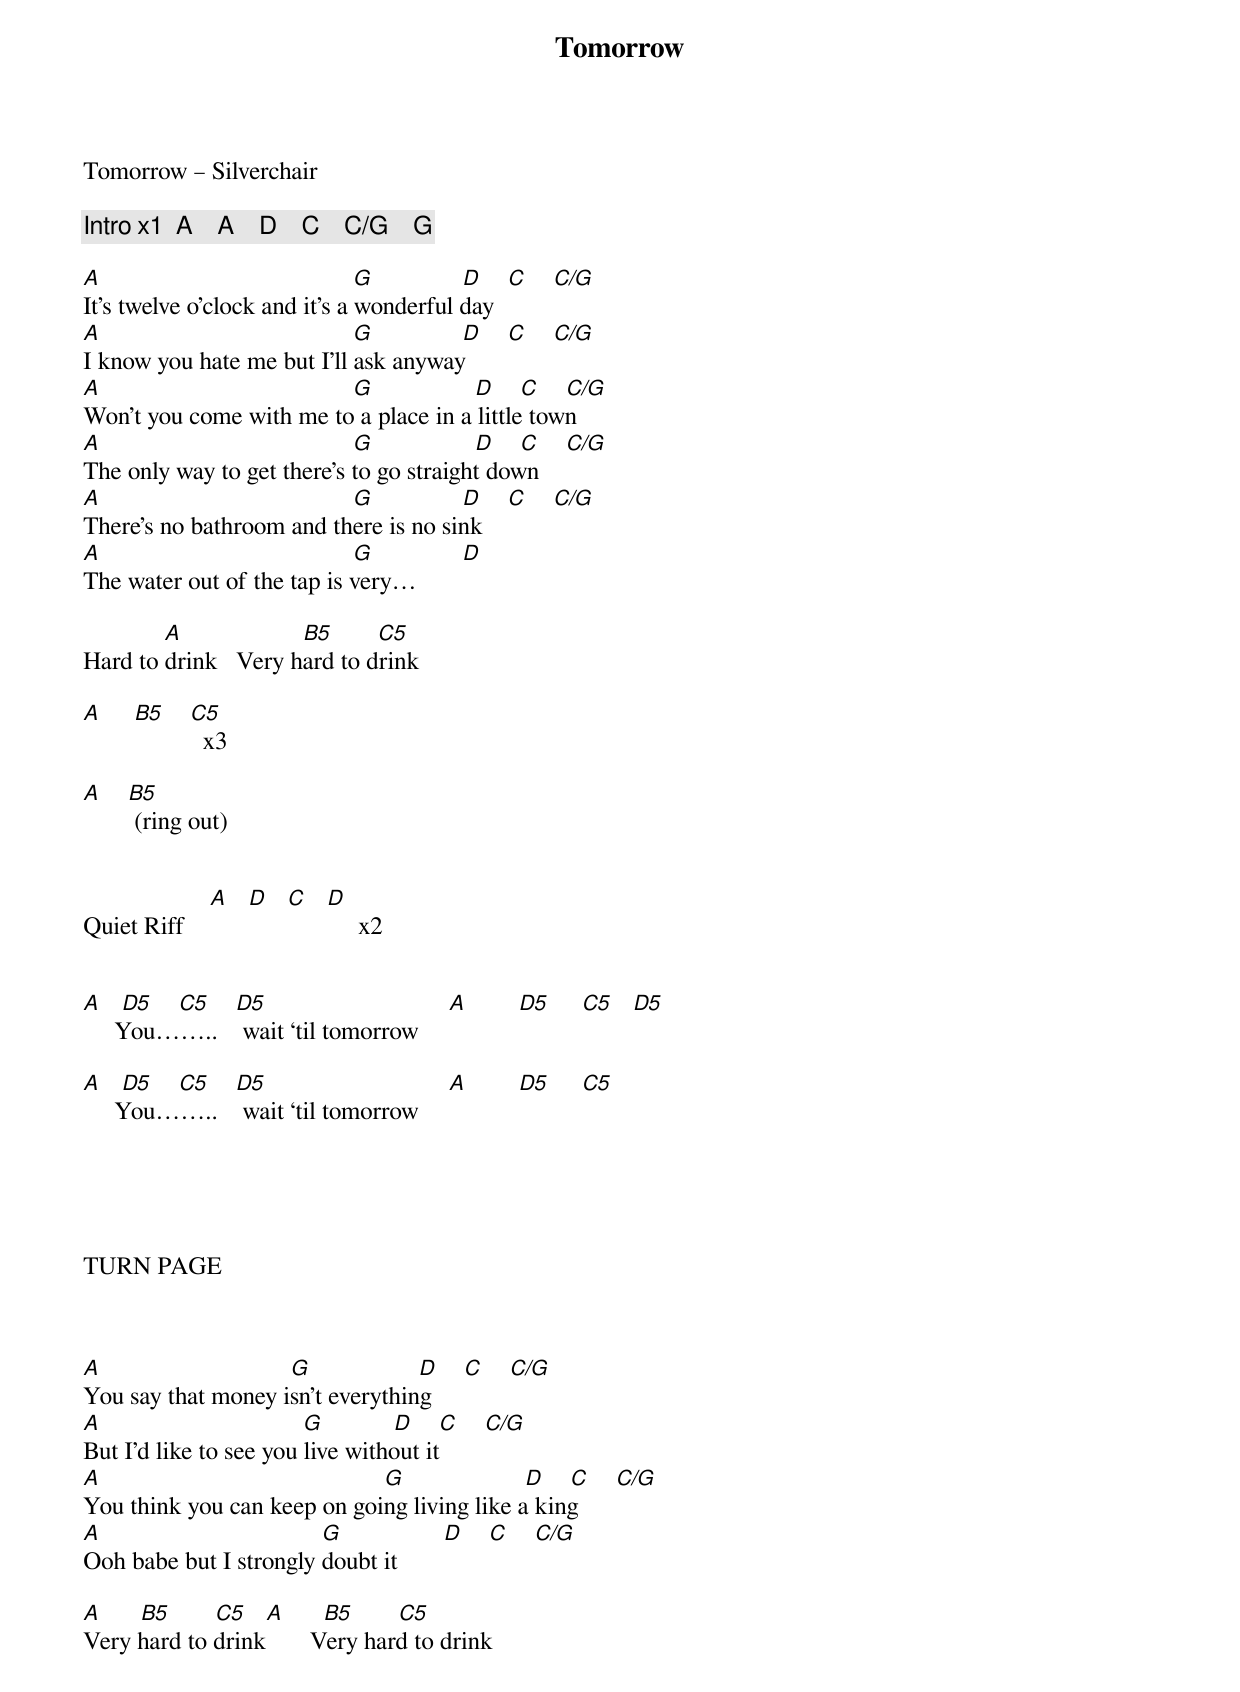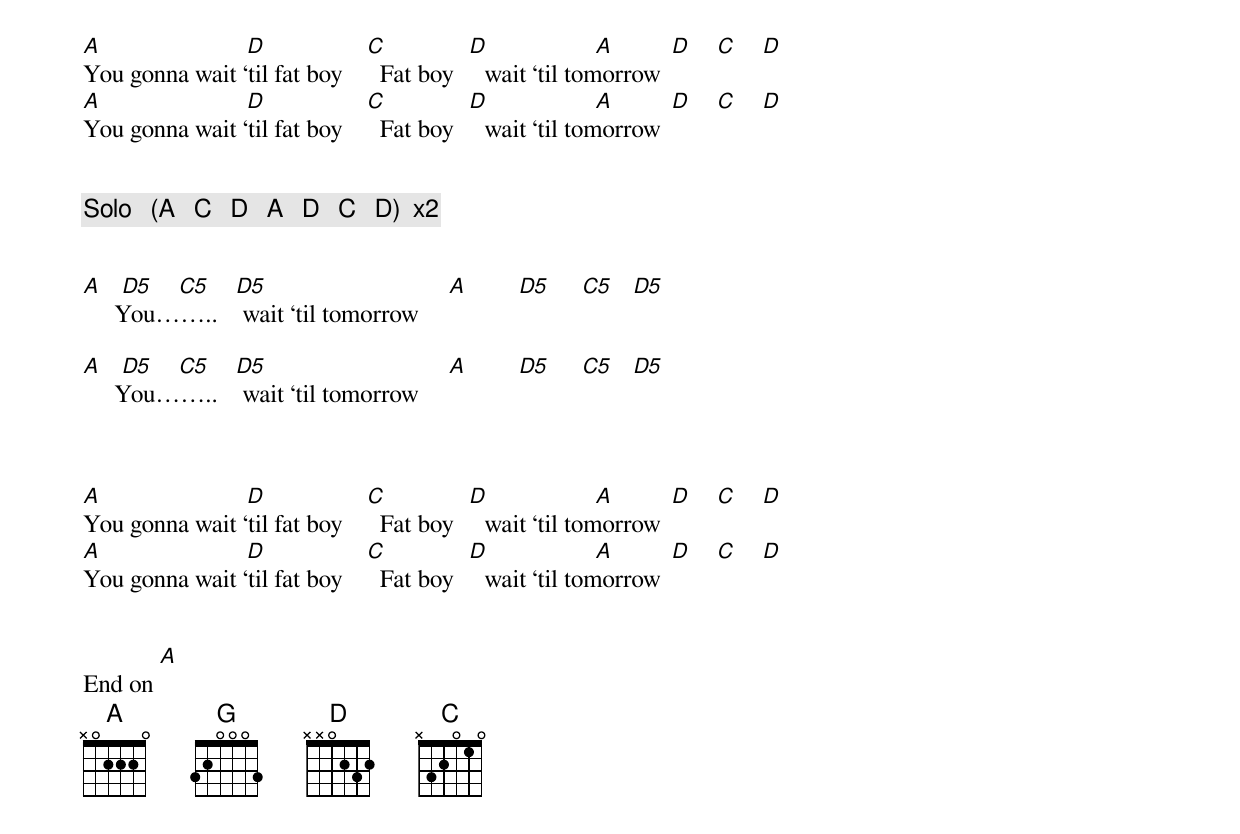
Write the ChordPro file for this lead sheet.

{title: Tomorrow}
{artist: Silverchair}
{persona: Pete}
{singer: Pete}
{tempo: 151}
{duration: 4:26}
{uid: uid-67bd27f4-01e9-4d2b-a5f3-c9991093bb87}
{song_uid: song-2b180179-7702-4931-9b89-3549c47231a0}



Tomorrow – Silverchair

{comment: Intro x1 	A    A    D    C    C/G    G}

[A]                                        [G]             	[D]    [C]    [C/G]
It's twelve o'clock and it's a wonderful day
[A]                                        [G]             	[D]    [C]    [C/G]
I know you hate me but I'll ask anyway
[A]                                        [G]             			[D]    [C]    [C/G]
Won't you come with me to a place in a little town
[A]                                        [G]             			[D]    [C]    [C/G]
The only way to get there's to go straight down
[A]                                        [G]             	[D]    [C]    [C/G]
There's no bathroom and there is no sink
[A]                                        [G]             	[D]
The water out of the tap is very…

             [A] 		                [B5]       [C5]
Hard to drink   Very hard to drink

[A]   		[B5]   	[C5]  x3

[A]  		[B5] (ring out)


Quiet Riff    [A]   [D]   [C]   [D]     x2


[A]   [D5]   	[C5]   	[D5]                             [A]        [D5]   		[C5]   [D5]
     You…….. 			wait ‘til tomorrow

[A]   [D5]   	[C5]   	[D5]                             [A]        [D5]   		[C5]
     You…….. 			wait ‘til tomorrow





TURN PAGE



[A]                              [G]      	          [D]    [C]    [C/G]
You say that money isn't everything
[A]                                [G]	          [D]    [C]    [C/G]
But I'd like to see you live without it
[A]                                     	       [G]                   [D]    [C]    [C/G]
You think you can keep on going living like a king
[A]                                   [G]                [D]    [C]    [C/G]
Ooh babe but I strongly doubt it

[A] 		   [B5]       [C5]	  [A] 		   [B5]       [C5]
Very hard to drink   		  Very hard to drink

[A]                       [D]                [C]             [D]                 [A]         [D]    [C]    [D]
You gonna wait ‘til fat boy      Fat boy     wait ‘til tomorrow
[A]                       [D]                [C]             [D]                 [A]         [D]    [C]    [D]
You gonna wait ‘til fat boy      Fat boy     wait ‘til tomorrow


{comment: Solo   (A   C   D   A   D   C   D)  x2}


[A]   [D5]   	[C5]   	[D5]                             [A]        [D5]   		[C5]   [D5]
     You…….. 			wait ‘til tomorrow

[A]   [D5]   	[C5]   	[D5]                             [A]        [D5]   		[C5]   [D5]
     You…….. 			wait ‘til tomorrow



[A]                       [D]                [C]             [D]                 [A]         [D]    [C]    [D]
You gonna wait ‘til fat boy      Fat boy     wait ‘til tomorrow
[A]                       [D]                [C]             [D]                 [A]         [D]    [C]    [D]
You gonna wait ‘til fat boy      Fat boy     wait ‘til tomorrow


End on [A]
